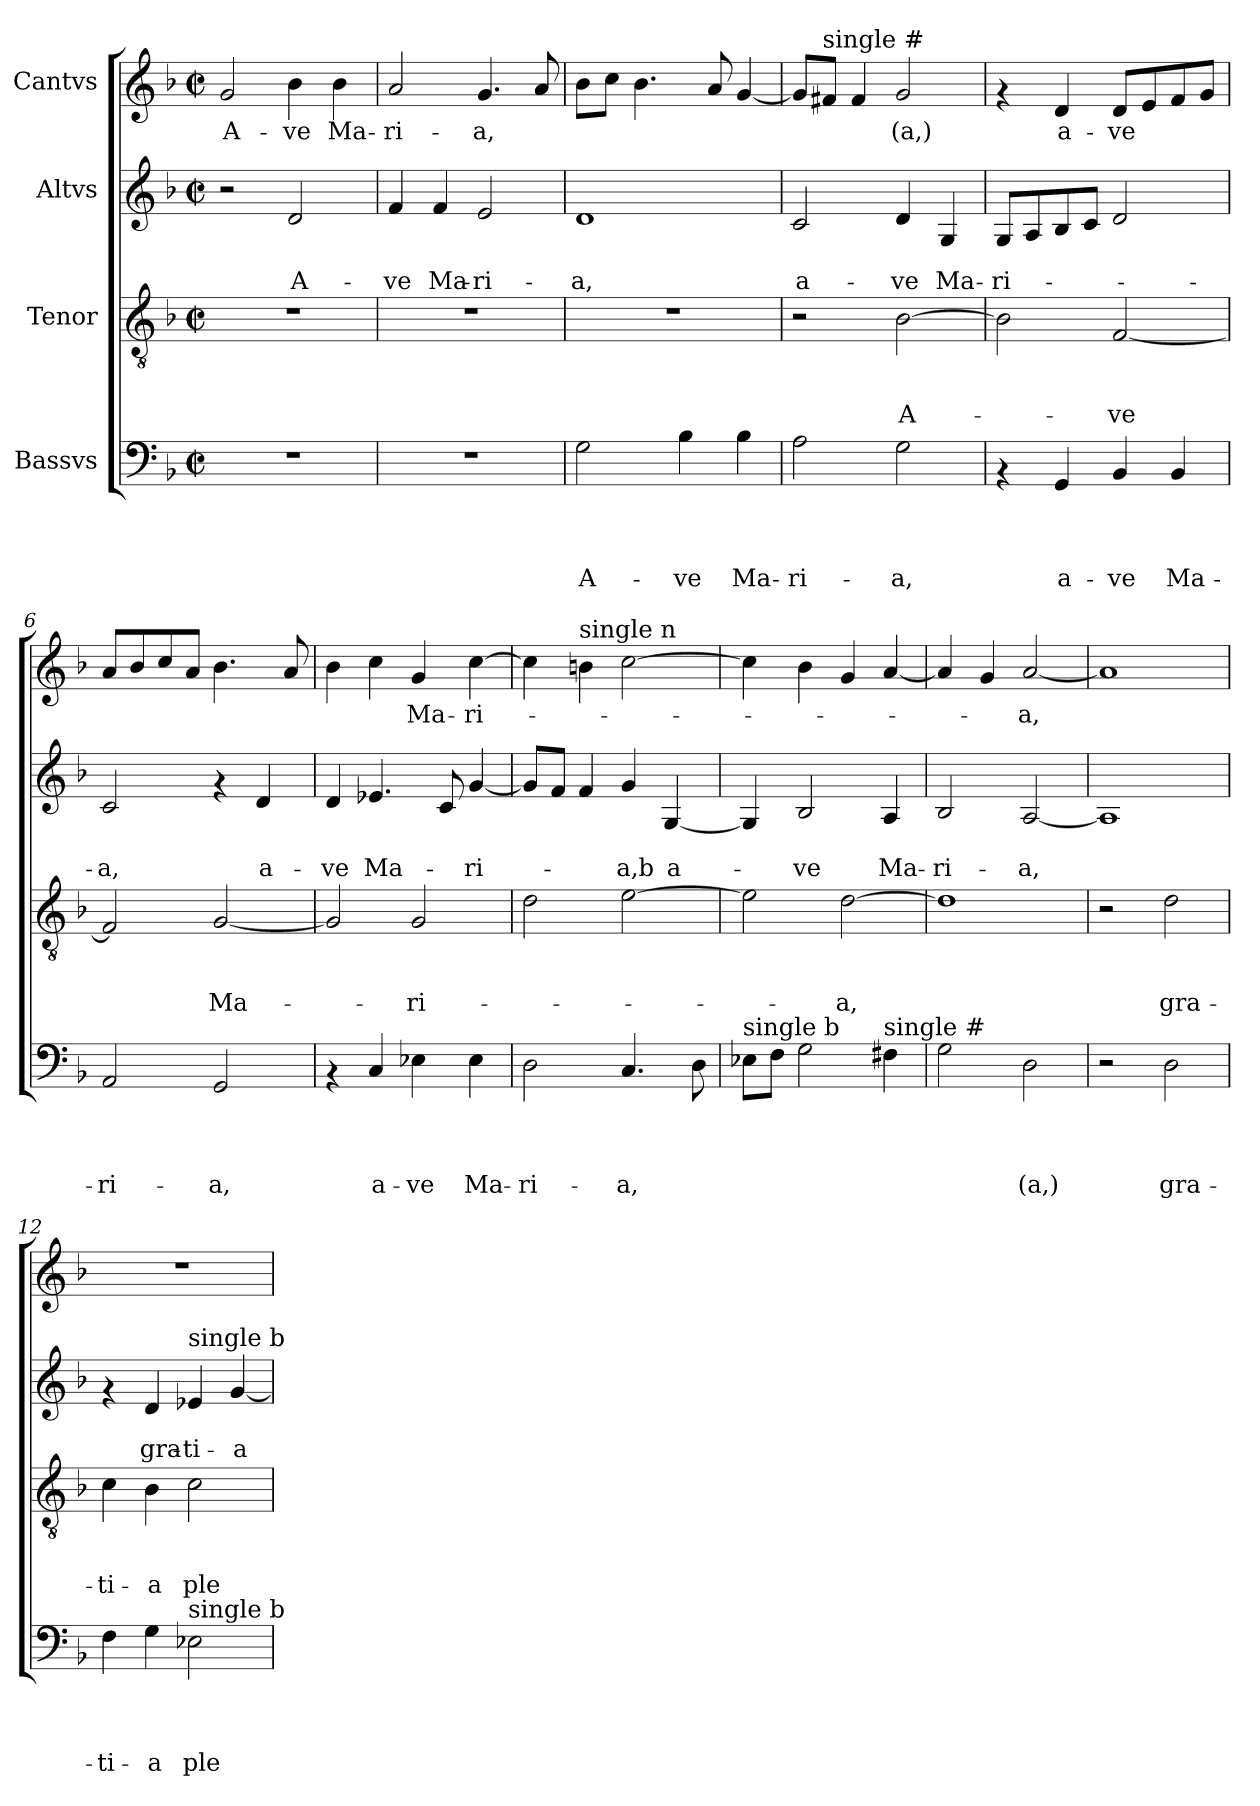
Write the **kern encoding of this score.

**kern	**text	**text	**text	**text	**kern	**text	**text	**text	**kern	**text	**text	**kern	**text
*part4	*part4	*part4	*part4	*part4	*part3	*part3	*part3	*part3	*part2	*part2	*part2	*part1	*part1
*staff4	*staff4	*staff4	*staff4	*staff4	*staff3	*staff3	*staff3	*staff3	*staff2	*staff2	*staff2	*staff1	*staff1
*I"Bassvs	*	*	*	*	*I"Tenor	*	*	*	*I"Altvs	*	*	*I"Cantvs	*
*clefF4	*	*	*	*	*clefGv2	*	*	*	*clefG2	*	*	*clefG2	*
*k[b-]	*	*	*	*	*k[b-]	*	*	*	*k[b-]	*	*	*k[b-]	*
*F:	*	*	*	*	*F:	*	*	*	*F:	*	*	*F:	*
*M2/2	*	*	*	*	*M2/2	*	*	*	*M2/2	*	*	*M2/2	*
*met(c|)	*	*	*	*	*met(c|)	*	*	*	*met(c|)	*	*	*met(c|)	*
=1	=1	=1	=1	=1	=1	=1	=1	=1	=1	=1	=1	=1	=1
!	!	!	!	!	!	!	!	!	!	!	!	!	!LO:LY:b
1r	.	.	.	.	1r	.	.	.	2r	.	.	2g/	A-
!	!	!	!	!	!	!	!	!	!	!	!LO:LY:b	!	!LO:LY:b
.	.	.	.	.	.	.	.	.	2d/	.	A-	4b-\	-ve
!	!	!	!	!	!	!	!	!	!	!	!	!	!LO:LY:b
.	.	.	.	.	.	.	.	.	.	.	.	4b-\	Ma-
=2	=2	=2	=2	=2	=2	=2	=2	=2	=2	=2	=2	=2	=2
!	!	!	!	!	!	!	!	!	!	!	!LO:LY:b	!	!LO:LY:b
1r	.	.	.	.	1r	.	.	.	4f/	.	-ve	2a/	-ri-
!	!	!	!	!	!	!	!	!	!	!	!LO:LY:b	!	!
.	.	.	.	.	.	.	.	.	4f/	.	Ma-	.	.
!	!	!	!	!	!	!	!	!	!	!	!LO:LY:b	!	!LO:LY:b
.	.	.	.	.	.	.	.	.	2e/	.	-ri-	4.g/	-a,
.	.	.	.	.	.	.	.	.	.	.	.	8a/	.
=3	=3	=3	=3	=3	=3	=3	=3	=3	=3	=3	=3	=3	=3
!	!	!	!	!LO:LY:b	!	!	!	!	!	!	!LO:LY:b	!	!
2G\	.	.	.	A-	1r	.	.	.	1d	.	-a,	8b-\L	.
.	.	.	.	.	.	.	.	.	.	.	.	8cc\J	.
.	.	.	.	.	.	.	.	.	.	.	.	4.b-\	.
!	!	!	!	!LO:LY:b	!	!	!	!	!	!	!	!	!
4B-\	.	.	.	-ve	.	.	.	.	.	.	.	.	.
.	.	.	.	.	.	.	.	.	.	.	.	8a/	.
!	!	!	!	!LO:LY:b	!	!	!	!	!	!	!	!	!
4B-\	.	.	.	Ma-	.	.	.	.	.	.	.	[<4g/	.
=4	=4	=4	=4	=4	=4	=4	=4	=4	=4	=4	=4	=4	=4
!	!	!	!	!LO:LY:b	!	!	!	!	!	!	!LO:LY:b	!	!
2A\	.	.	.	-ri-	2r	.	.	.	2c/	.	a-	8g/L]	.
!	!	!	!	!	!	!	!	!	!	!	!	!LO:TX:a:t=single #	!
.	.	.	.	.	.	.	.	.	.	.	.	8f#/J	.
.	.	.	.	.	.	.	.	.	.	.	.	4f#/	.
!	!	!	!	!LO:LY:b	!	!	!	!LO:LY:b	!	!	!LO:LY:b	!	!LO:LY:b
2G\	.	.	.	-a,	[>2B-\	.	.	A-	4d/	.	-ve	2g/	(a,)
!	!	!	!	!	!	!	!	!	!	!	!LO:LY:b	!	!
.	.	.	.	.	.	.	.	.	4G/	.	Ma-	.	.
=5	=5	=5	=5	=5	=5	=5	=5	=5	=5	=5	=5	=5	=5
!	!	!	!	!	!	!	!	!	!	!	!LO:LY:b	!	!
4rAA	.	.	.	.	2B-\]	.	.	.	8G/L	.	-ri-	4rf	.
.	.	.	.	.	.	.	.	.	8A/	.	.	.	.
!	!	!	!	!LO:LY:b	!	!	!	!	!	!	!	!	!LO:LY:b
4GG/	.	.	.	a-	.	.	.	.	8B-/	.	.	4d/	a-
.	.	.	.	.	.	.	.	.	8c/J	.	.	.	.
!	!	!	!	!LO:LY:b	!	!	!	!LO:LY:b	!	!	!	!	!LO:LY:b
4BB-/	.	.	.	-ve	[<2F/	.	.	-ve	2d/	.	.	8d/L	-ve
.	.	.	.	.	.	.	.	.	.	.	.	8e/	.
!	!	!	!	!LO:LY:b	!	!	!	!	!	!	!	!	!
4BB-/	.	.	.	Ma-	.	.	.	.	.	.	.	8f/	.
.	.	.	.	.	.	.	.	.	.	.	.	8g/J	.
=6	=6	=6	=6	=6	=6	=6	=6	=6	=6	=6	=6	=6	=6
!	!	!	!	!LO:LY:b	!	!	!	!	!	!	!LO:LY:b	!	!
2AA/	.	.	.	-ri-	2F/]	.	.	.	2c/	.	-a,	8a/L	.
.	.	.	.	.	.	.	.	.	.	.	.	8b-/	.
.	.	.	.	.	.	.	.	.	.	.	.	8cc/	.
.	.	.	.	.	.	.	.	.	.	.	.	8a/J	.
!	!	!	!	!LO:LY:b	!	!	!	!LO:LY:b	!	!	!	!	!
2GG/	.	.	.	-a,	[<2G/	.	.	Ma-	4rf	.	.	4.b-\	.
!	!	!	!	!	!	!	!	!	!	!	!LO:LY:b	!	!
.	.	.	.	.	.	.	.	.	4d/	.	a-	.	.
.	.	.	.	.	.	.	.	.	.	.	.	8a/	.
!!LO:LB:g=z
=7	=7	=7	=7	=7	=7	=7	=7	=7	=7	=7	=7	=7	=7
!	!	!	!	!	!	!	!	!	!	!	!LO:LY:b	!	!
4rAA	.	.	.	.	2G/]	.	.	.	4d/	.	-ve	4b-\	.
!	!	!	!	!LO:LY:b	!	!	!	!	!	!	!LO:LY:b	!	!
4C/	.	.	.	a-	.	.	.	.	4.e-X/	.	Ma-	4cc\	.
!	!	!	!	!LO:LY:b	!	!	!	!LO:LY:b	!	!	!	!	!LO:LY:b
4E-X\	.	.	.	-ve	2G/	.	.	-ri-	.	.	.	4g/	Ma-
.	.	.	.	.	.	.	.	.	8c/	.	.	.	.
!	!	!	!	!LO:LY:b	!	!	!	!	!	!	!LO:LY:b	!	!LO:LY:b
4E-\	.	.	.	Ma-	.	.	.	.	[<4g/	.	-ri-	[>4cc\	-ri-
=8	=8	=8	=8	=8	=8	=8	=8	=8	=8	=8	=8	=8	=8
!	!	!	!	!LO:LY:b	!	!	!	!	!	!	!	!	!
2D\	.	.	.	-ri-	2d\	.	.	.	8g/L]	.	.	4cc\]	.
.	.	.	.	.	.	.	.	.	8f/J	.	.	.	.
!	!	!	!	!	!	!	!	!	!	!	!	!LO:TX:a:t=single n	!
.	.	.	.	.	.	.	.	.	4f/	.	.	4b\	.
!	!	!	!	!LO:LY:b	!	!	!	!	!	!	!LO:LY:b	!	!
4.C/	.	.	.	-a,	[>2e\	.	.	.	4g/	.	-a,b	[>2cc\	.
!	!	!	!	!	!	!	!	!	!	!	!LO:LY:b	!	!
.	.	.	.	.	.	.	.	.	[<4G/	.	a-	.	.
8D\	.	.	.	.	.	.	.	.	.	.	.	.	.
=9	=9	=9	=9	=9	=9	=9	=9	=9	=9	=9	=9	=9	=9
!LO:TX:a:t=single b	!	!	!	!	!	!	!	!	!	!	!	!	!
8E-\L	.	.	.	.	2e\]	.	.	.	4G/]	.	.	4cc\]	.
8F\J	.	.	.	.	.	.	.	.	.	.	.	.	.
!	!	!	!	!	!	!	!	!	!	!	!LO:LY:b	!	!
2G\	.	.	.	.	.	.	.	.	2B-/	.	-ve	4b-\	.
!	!	!	!	!	!	!	!	!LO:LY:b	!	!	!	!	!
.	.	.	.	.	[>2d\	.	.	-a,	.	.	.	4g/	.
!LO:TX:a:t=single #	!	!	!	!	!	!	!	!	!	!	!	!	!
!	!	!	!	!	!	!	!	!	!	!	!LO:LY:b	!	!
4F#\	.	.	.	.	.	.	.	.	4A/	.	Ma-	[<4a/	.
=10	=10	=10	=10	=10	=10	=10	=10	=10	=10	=10	=10	=10	=10
!	!	!	!	!	!	!	!	!	!	!	!LO:LY:b	!	!
2G\	.	.	.	.	1d]	.	.	.	2B-/	.	-ri-	4a/]	.
.	.	.	.	.	.	.	.	.	.	.	.	4g/	.
!	!	!	!	!LO:LY:b	!	!	!	!	!	!	!LO:LY:b	!	!LO:LY:b
2D\	.	.	.	(a,)	.	.	.	.	[<2A/	.	-a,	[<2a/	-a,
=11	=11	=11	=11	=11	=11	=11	=11	=11	=11	=11	=11	=11	=11
2r	.	.	.	.	2r	.	.	.	1A]	.	.	1a]	.
!	!	!	!	!LO:LY:b	!	!	!	!LO:LY:b	!	!	!	!	!
2D\	.	.	.	gra-	2d\	.	.	gra-	.	.	.	.	.
=12	=12	=12	=12	=12	=12	=12	=12	=12	=12	=12	=12	=12	=12
!	!	!	!	!LO:LY:b	!	!	!	!LO:LY:b	!	!	!	!	!
4F\	.	.	.	-ti-	4c\	.	.	-ti-	4rf	.	.	1r	.
!	!	!	!	!LO:LY:b	!	!	!	!LO:LY:b	!	!	!LO:LY:b	!	!
4G\	.	.	.	-a	4B-\	.	.	-a	4d/	.	gra-	.	.
!	!	!	!	!	!	!	!	!	!LO:TX:a:t=single b	!	!	!	!
!LO:TX:a:t=single b	!	!	!	!	!	!	!	!	!	!	!	!	!
!	!	!	!	!LO:LY:b	!	!	!	!LO:LY:b	!	!	!LO:LY:b	!	!
2E-\	.	.	.	ple-	2c\	.	.	ple-	4e-/	.	-ti-	.	.
!	!	!	!	!	!	!	!	!	!	!	!LO:LY:b	!	!
.	.	.	.	.	.	.	.	.	[<4g/	.	-a	.	.
=	=	=	=	=	=	=	=	=	=	=	=	=	=
*-	*-	*-	*-	*-	*-	*-	*-	*-	*-	*-	*-	*-	*-
